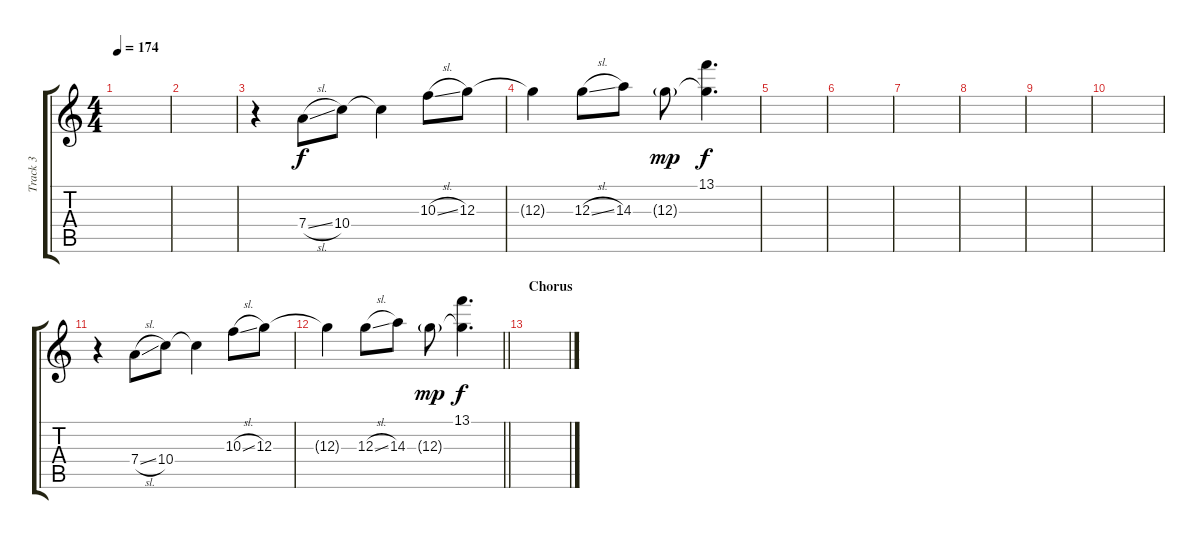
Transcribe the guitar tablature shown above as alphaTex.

\track ("Track 3" "Track 3") {instrument distortionguitar}
\staff {score tabs}
\tuning (E4 B3 G3 D3 A2 D2) {hide}
\ts (4 4)
\tempo 174
\clef g2
\ks c
|
|
r.4 7.4{sl}.8 10.4.8 10.4{t}.4 10.3{sl}.8 12.3.8 |
12.3{t}.4 12.3{sl}.8 14.3.8 12.3{g}.8{dy mp} (13.1 12.3{t}).4{d dy f} |
|
|
|
|
|
|
r.4 7.4{sl}.8 10.4.8 10.4{t}.4 10.3{sl}.8 12.3.8 |
\barLineRight lightlight
12.3{t}.4 12.3{sl}.8 14.3.8 12.3{g}.8{dy mp} (13.1 12.3{t}).4{d dy f} |
\section ("" "Chorus")
